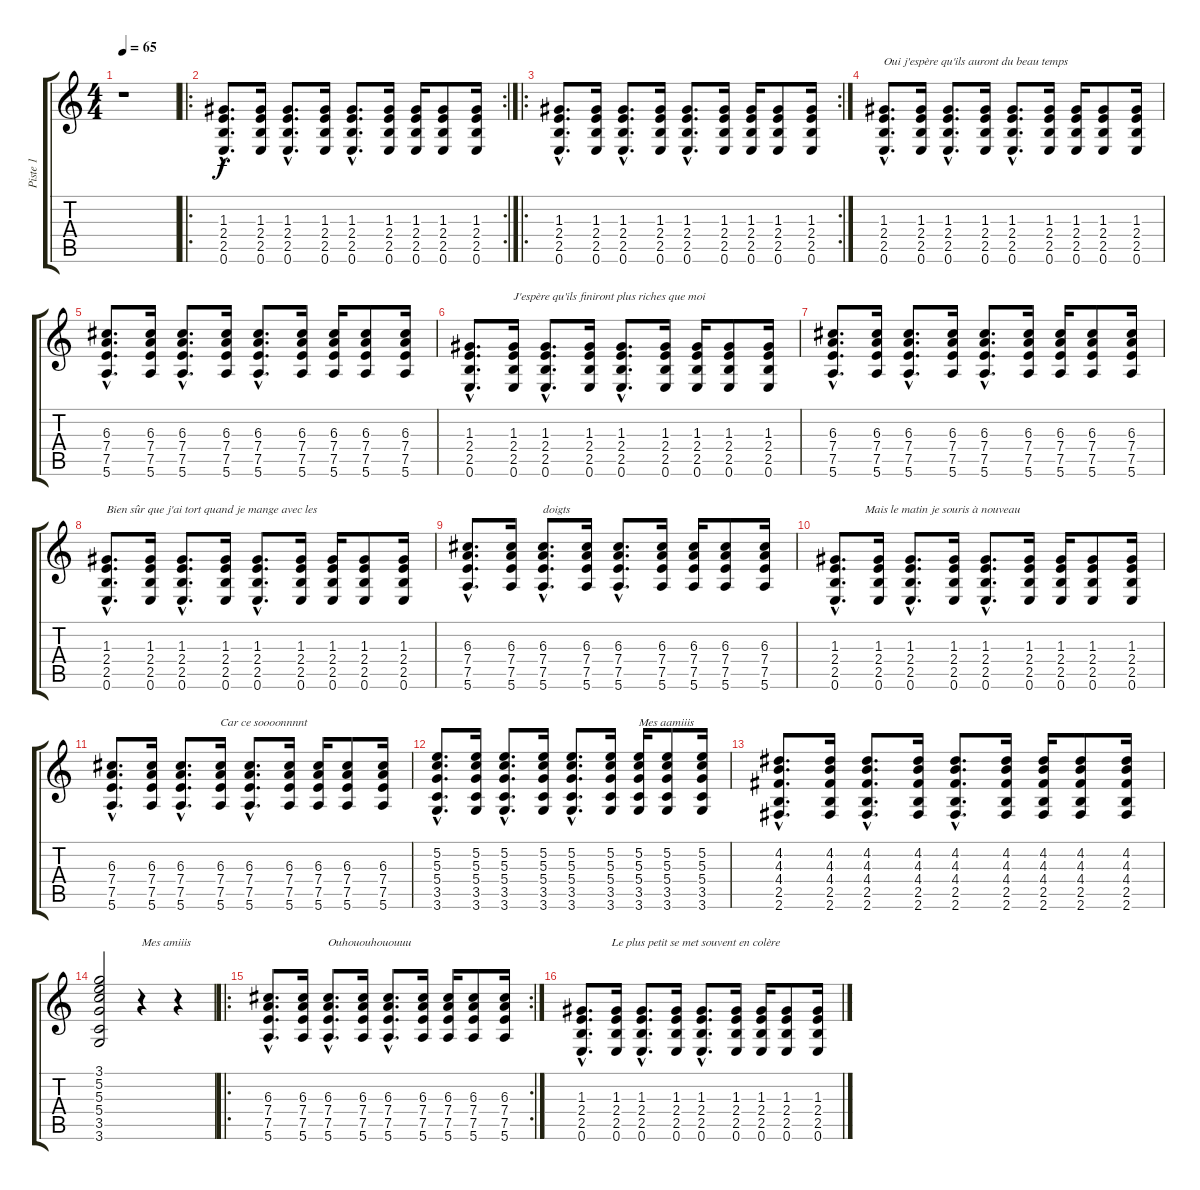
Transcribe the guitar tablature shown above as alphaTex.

\track ("Piste 1" "Piste 1") {instrument acousticguitarnylon}
\staff {score tabs}
\tuning (E4 B3 G3 D3 A2 E2) {hide}
\ts (4 4)
\tempo 65
\clef g2
\ks c
r.1{dy f instrument acousticguitarnylon} |
\ro
\rc 2
(1.3{hac} 2.4{hac} 2.5{hac} 0.6{hac}).8{d} (1.3 2.4 2.5 0.6).16 (1.3{hac} 2.4{hac} 2.5{hac} 0.6{hac}).8{d} (1.3 2.4 2.5 0.6).16 (1.3{hac} 2.4{hac} 2.5{hac} 0.6{hac}).8{d} (1.3 2.4 2.5 0.6).16 (1.3 2.4 2.5 0.6).16 (1.3 2.4 2.5 0.6).8 (1.3 2.4 2.5 0.6).16 |
\ro
\rc 2
(1.3{hac} 2.4{hac} 2.5{hac} 0.6{hac}).8{d} (1.3 2.4 2.5 0.6).16 (1.3{hac} 2.4{hac} 2.5{hac} 0.6{hac}).8{d} (1.3 2.4 2.5 0.6).16 (1.3{hac} 2.4{hac} 2.5{hac} 0.6{hac}).8{d} (1.3 2.4 2.5 0.6).16 (1.3 2.4 2.5 0.6).16 (1.3 2.4 2.5 0.6).8 (1.3 2.4 2.5 0.6).16 |
(1.3{hac} 2.4{hac} 2.5{hac} 0.6{hac}).8{d txt "Oui j'espère qu'ils auront du beau temps"} (1.3 2.4 2.5 0.6).16 (1.3{hac} 2.4{hac} 2.5{hac} 0.6{hac}).8{d} (1.3 2.4 2.5 0.6).16 (1.3{hac} 2.4{hac} 2.5{hac} 0.6{hac}).8{d} (1.3 2.4 2.5 0.6).16 (1.3 2.4 2.5 0.6).16 (1.3 2.4 2.5 0.6).8 (1.3 2.4 2.5 0.6).16 |
(6.3{hac} 7.4{hac} 7.5{hac} 5.6{hac}).8{d} (6.3 7.4 7.5 5.6).16 (6.3{hac} 7.4{hac} 7.5{hac} 5.6{hac}).8{d} (6.3 7.4 7.5 5.6).16 (6.3{hac} 7.4{hac} 7.5{hac} 5.6{hac}).8{d} (6.3 7.4 7.5 5.6).16 (6.3 7.4 7.5 5.6).16 (6.3 7.4 7.5 5.6).8 (6.3 7.4 7.5 5.6).16 |
(1.3{hac} 2.4{hac} 2.5{hac} 0.6{hac}).8{d} (1.3 2.4 2.5 0.6).16{txt "J'espère qu'ils finiront plus riches que moi"} (1.3{hac} 2.4{hac} 2.5{hac} 0.6{hac}).8{d} (1.3 2.4 2.5 0.6).16 (1.3{hac} 2.4{hac} 2.5{hac} 0.6{hac}).8{d} (1.3 2.4 2.5 0.6).16 (1.3 2.4 2.5 0.6).16 (1.3 2.4 2.5 0.6).8 (1.3 2.4 2.5 0.6).16 |
(6.3{hac} 7.4{hac} 7.5{hac} 5.6{hac}).8{d} (6.3 7.4 7.5 5.6).16 (6.3{hac} 7.4{hac} 7.5{hac} 5.6{hac}).8{d} (6.3 7.4 7.5 5.6).16 (6.3{hac} 7.4{hac} 7.5{hac} 5.6{hac}).8{d} (6.3 7.4 7.5 5.6).16 (6.3 7.4 7.5 5.6).16 (6.3 7.4 7.5 5.6).8 (6.3 7.4 7.5 5.6).16 |
(1.3{hac} 2.4{hac} 2.5{hac} 0.6{hac}).8{d txt "Bien sûr que j'ai tort quand je mange avec les "} (1.3 2.4 2.5 0.6).16 (1.3{hac} 2.4{hac} 2.5{hac} 0.6{hac}).8{d} (1.3 2.4 2.5 0.6).16 (1.3{hac} 2.4{hac} 2.5{hac} 0.6{hac}).8{d} (1.3 2.4 2.5 0.6).16 (1.3 2.4 2.5 0.6).16 (1.3 2.4 2.5 0.6).8 (1.3 2.4 2.5 0.6).16 |
(6.3{hac} 7.4{hac} 7.5{hac} 5.6{hac}).8{d} (6.3 7.4 7.5 5.6).16 (6.3{hac} 7.4{hac} 7.5{hac} 5.6{hac}).8{d txt "doigts"} (6.3 7.4 7.5 5.6).16 (6.3{hac} 7.4{hac} 7.5{hac} 5.6{hac}).8{d} (6.3 7.4 7.5 5.6).16 (6.3 7.4 7.5 5.6).16 (6.3 7.4 7.5 5.6).8 (6.3 7.4 7.5 5.6).16 |
(1.3{hac} 2.4{hac} 2.5{hac} 0.6{hac}).8{d txt "          Mais le matin je souris à nouveau"} (1.3 2.4 2.5 0.6).16 (1.3{hac} 2.4{hac} 2.5{hac} 0.6{hac}).8{d} (1.3 2.4 2.5 0.6).16 (1.3{hac} 2.4{hac} 2.5{hac} 0.6{hac}).8{d} (1.3 2.4 2.5 0.6).16 (1.3 2.4 2.5 0.6).16 (1.3 2.4 2.5 0.6).8 (1.3 2.4 2.5 0.6).16 |
(6.3{hac} 7.4{hac} 7.5{hac} 5.6{hac}).8{d} (6.3 7.4 7.5 5.6).16 (6.3{hac} 7.4{hac} 7.5{hac} 5.6{hac}).8{d} (6.3 7.4 7.5 5.6).16{txt "Car ce soooonnnnt"} (6.3{hac} 7.4{hac} 7.5{hac} 5.6{hac}).8{d} (6.3 7.4 7.5 5.6).16 (6.3 7.4 7.5 5.6).16 (6.3 7.4 7.5 5.6).8 (6.3 7.4 7.5 5.6).16 |
(5.2{hac} 5.3{hac} 5.4{hac} 3.5{hac} 3.6{hac}).8{d} (5.2 5.3 5.4 3.5 3.6).16 (5.2{hac} 5.3{hac} 5.4{hac} 3.5{hac} 3.6{hac}).8{d} (5.2 5.3 5.4 3.5 3.6).16 (5.2{hac} 5.3{hac} 5.4{hac} 3.5{hac} 3.6{hac}).8{d} (5.2 5.3 5.4 3.5 3.6).16 (5.2 5.3 5.4 3.5 3.6).16{txt "Mes aamiiis"} (5.2 5.3 5.4 3.5 3.6).8 (5.2 5.3 5.4 3.5 3.6).16 |
(4.2{hac} 4.3{hac} 4.4{hac} 2.5{hac} 2.6{hac}).8{d} (4.2 4.3 4.4 2.5 2.6).16 (4.2{hac} 4.3{hac} 4.4{hac} 2.5{hac} 2.6{hac}).8{d} (4.2 4.3 4.4 2.5 2.6).16 (4.2{hac} 4.3{hac} 4.4{hac} 2.5{hac} 2.6{hac}).8{d} (4.2 4.3 4.4 2.5 2.6).16 (4.2 4.3 4.4 2.5 2.6).16 (4.2 4.3 4.4 2.5 2.6).8 (4.2 4.3 4.4 2.5 2.6).16 |
(3.1 5.2 5.3 5.4 3.5 3.6).2 r.4{txt "Mes amiiis"} r.4 |
\ro
\rc 2
(6.3{hac} 7.4{hac} 7.5{hac} 5.6{hac}).8{d} (6.3 7.4 7.5 5.6).16 (6.3{hac} 7.4{hac} 7.5{hac} 5.6{hac}).8{d txt "Ouhououhououuu"} (6.3 7.4 7.5 5.6).16 (6.3{hac} 7.4{hac} 7.5{hac} 5.6{hac}).8{d} (6.3 7.4 7.5 5.6).16 (6.3 7.4 7.5 5.6).16 (6.3 7.4 7.5 5.6).8 (6.3 7.4 7.5 5.6).16 |
(1.3{hac} 2.4{hac} 2.5{hac} 0.6{hac}).8{d txt "          Le plus petit se met souvent en colère"} (1.3 2.4 2.5 0.6).16 (1.3{hac} 2.4{hac} 2.5{hac} 0.6{hac}).8{d} (1.3 2.4 2.5 0.6).16 (1.3{hac} 2.4{hac} 2.5{hac} 0.6{hac}).8{d} (1.3 2.4 2.5 0.6).16 (1.3 2.4 2.5 0.6).16 (1.3 2.4 2.5 0.6).8 (1.3 2.4 2.5 0.6).16
